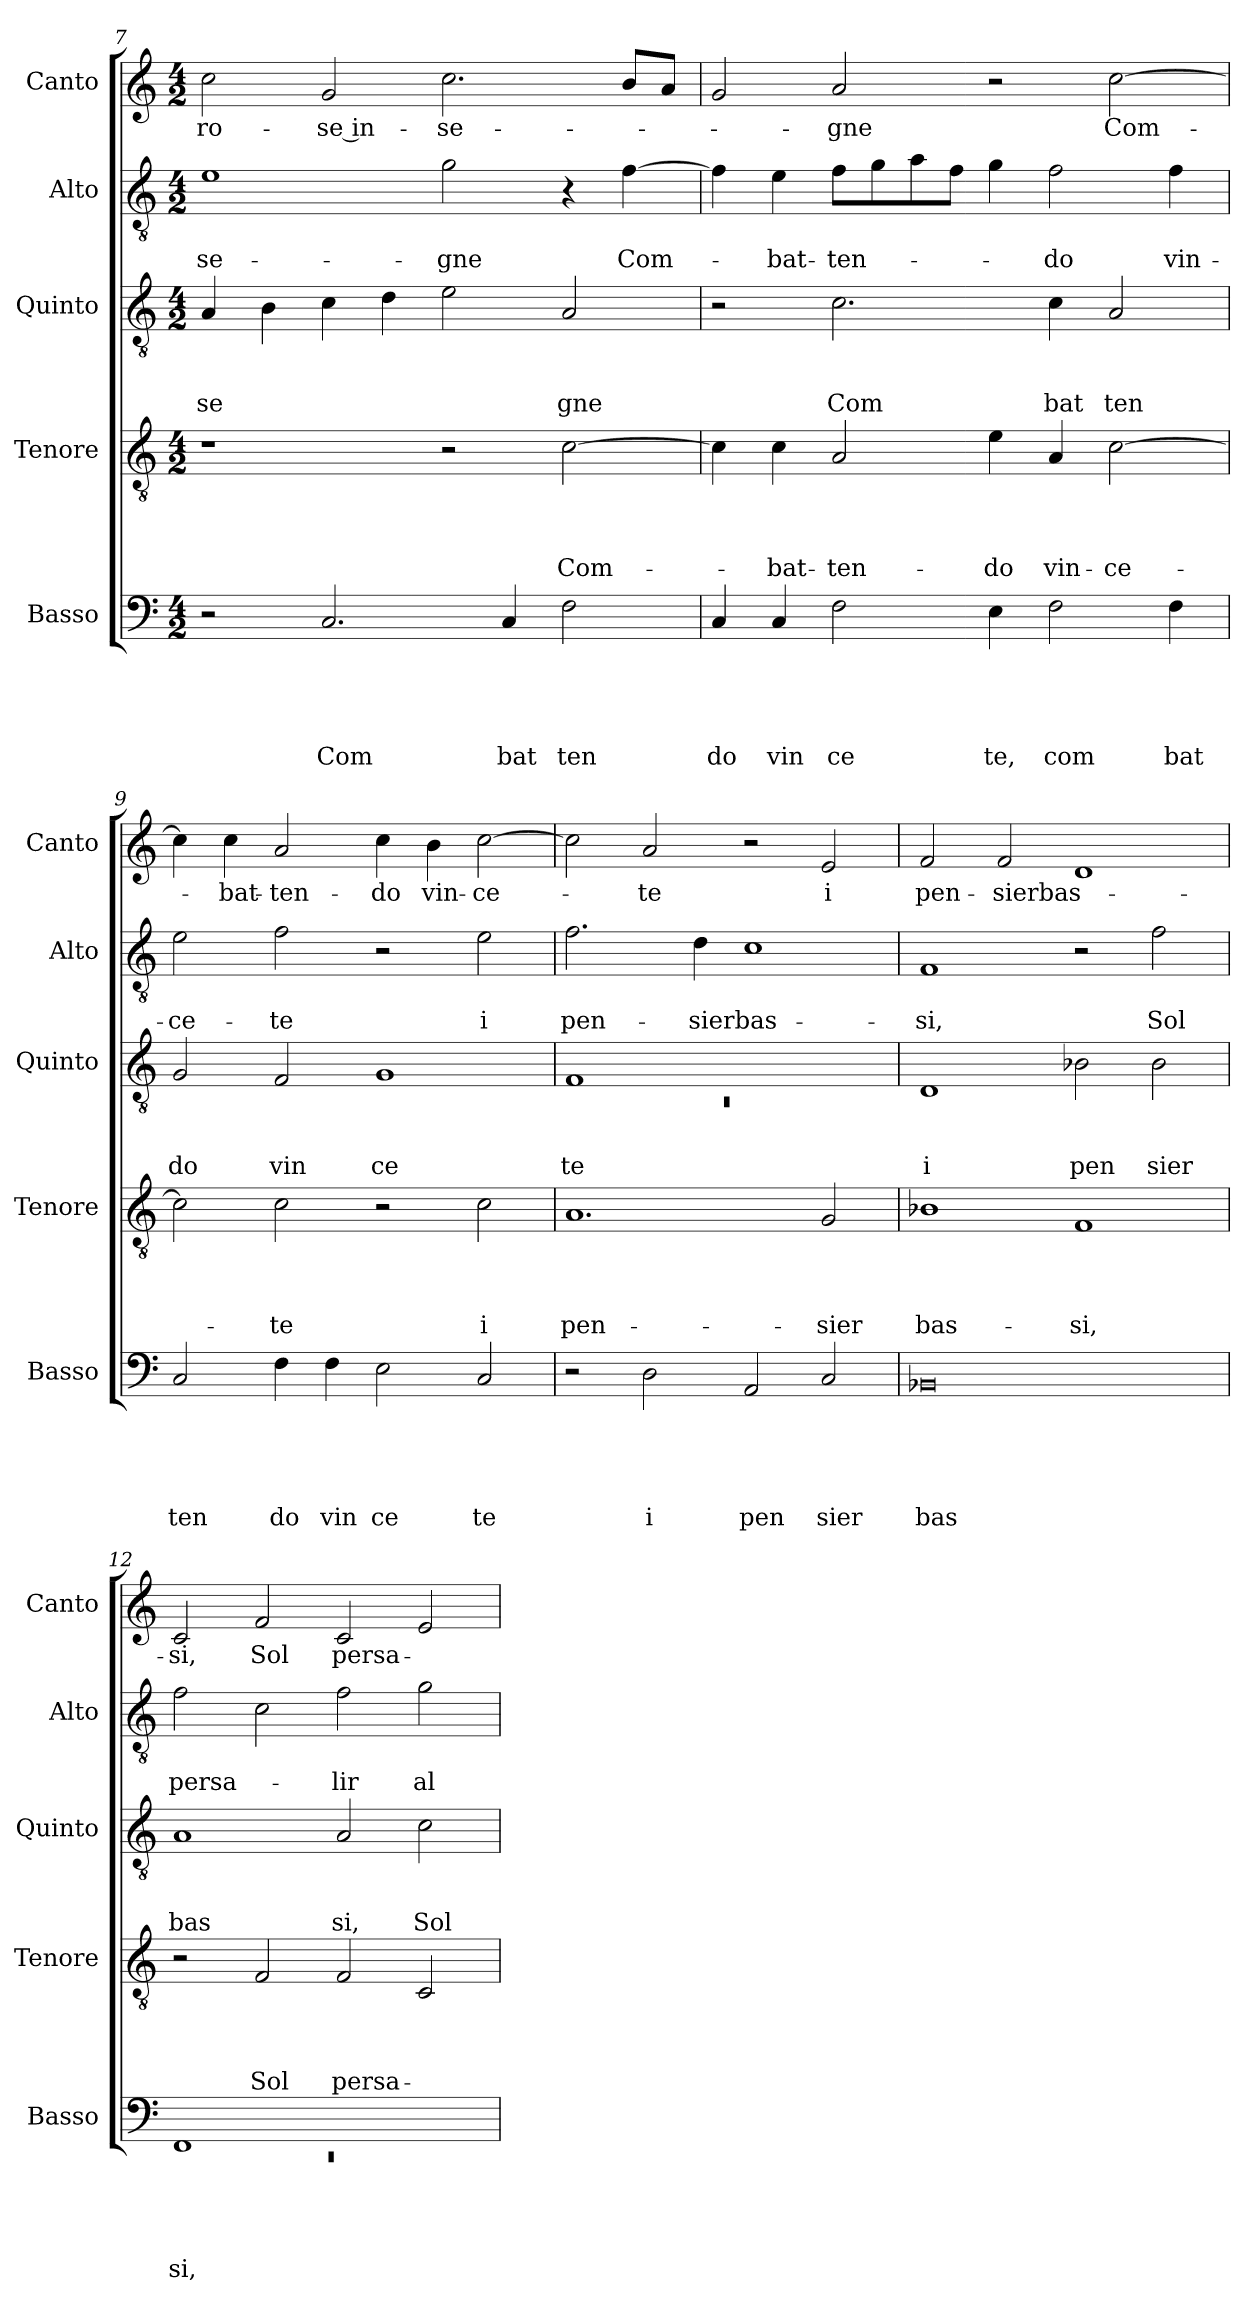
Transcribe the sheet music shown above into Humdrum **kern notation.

**kern	**text	**text	**text	**text	**text	**kern	**text	**text	**text	**text	**kern	**text	**text	**text	**kern	**text	**text	**kern	**text
*part5	*part5	*part5	*part5	*part5	*part5	*part4	*part4	*part4	*part4	*part4	*part3	*part3	*part3	*part3	*part2	*part2	*part2	*part1	*part1
*staff5	*staff5	*staff5	*staff5	*staff5	*staff5	*staff4	*staff4	*staff4	*staff4	*staff4	*staff3	*staff3	*staff3	*staff3	*staff2	*staff2	*staff2	*staff1	*staff1
*I"Basso	*	*	*	*	*	*I"Tenore	*	*	*	*	*I"Quinto	*	*	*	*I"Alto	*	*	*I"Canto	*
*I'Basso	*	*	*	*	*	*I'Tenore	*	*	*	*	*I'Quinto	*	*	*	*I'Alto	*	*	*I'Canto	*
!!LO:LB:g=z
*clefF4	*	*	*	*	*	*clefGv2	*	*	*	*	*clefGv2	*	*	*	*clefGv2	*	*	*clefG2	*
*k[]	*	*	*	*	*	*k[]	*	*	*	*	*k[]	*	*	*	*k[]	*	*	*k[]	*
*C:	*	*	*	*	*	*C:	*	*	*	*	*C:	*	*	*	*C:	*	*	*C:	*
*M4/2	*	*	*	*	*	*M4/2	*	*	*	*	*M4/2	*	*	*	*M4/2	*	*	*M4/2	*
=7	=7	=7	=7	=7	=7	=7	=7	=7	=7	=7	=7	=7	=7	=7	=7	=7	=7	=7	=7
!	!	!	!	!	!	!	!	!	!	!	!	!	!	!LO:LY:b	!	!	!LO:LY:b	!	!LO:LY:b
2r	.	.	.	.	.	1r	.	.	.	.	4A/	.	.	se	1e	.	-se-	2cc\	ro-
.	.	.	.	.	.	.	.	.	.	.	4B\	.	.	.	.	.	.	.	.
!	!	!	!	!	!LO:LY:b	!	!	!	!	!	!	!	!	!	!	!	!	!	!LO:LY:b:rj
2.C/	.	.	.	.	Com	.	.	.	.	.	4c\	.	.	.	.	.	.	2g/	-se in-
.	.	.	.	.	.	.	.	.	.	.	4d\	.	.	.	.	.	.	.	.
!	!	!	!	!	!	!	!	!	!	!	!	!	!	!	!	!	!LO:LY:b	!	!LO:LY:b
.	.	.	.	.	.	2r	.	.	.	.	2e\	.	.	.	2g\	.	-gne	2.cc\	-se-
!	!	!	!	!	!LO:LY:b	!	!	!	!	!	!	!	!	!	!	!	!	!	!
4C/	.	.	.	.	bat	.	.	.	.	.	.	.	.	.	.	.	.	.	.
!	!	!	!	!	!LO:LY:b	!	!	!	!	!LO:LY:b	!	!	!	!LO:LY:b	!	!	!	!	!
2F\	.	.	.	.	ten	[>2c\	.	.	.	Com-	2A/	.	.	gne	4r	.	.	.	.
!	!	!	!	!	!	!	!	!	!	!	!	!	!	!	!	!	!LO:LY:b	!	!
.	.	.	.	.	.	.	.	.	.	.	.	.	.	.	[>4f\	.	Com-	8b/L	.
.	.	.	.	.	.	.	.	.	.	.	.	.	.	.	.	.	.	8a/J	.
=8	=8	=8	=8	=8	=8	=8	=8	=8	=8	=8	=8	=8	=8	=8	=8	=8	=8	=8	=8
!	!	!	!	!	!LO:LY:b	!	!	!	!	!	!	!	!	!	!	!	!	!	!
4C/	.	.	.	.	do	4c\]	.	.	.	.	2r	.	.	.	4f\]	.	.	2g/	.
!	!	!	!	!	!LO:LY:b	!	!	!	!	!LO:LY:b	!	!	!	!	!	!	!LO:LY:b	!	!
4C/	.	.	.	.	vin	4c\	.	.	.	-bat-	.	.	.	.	4e\	.	-bat-	.	.
!	!	!	!	!	!LO:LY:b	!	!	!	!	!LO:LY:b	!	!	!	!LO:LY:b	!	!	!LO:LY:b	!	!LO:LY:b
2F\	.	.	.	.	ce	2A/	.	.	.	-ten-	2.c\	.	.	Com	8f\L	.	-ten-	2a/	-gne
.	.	.	.	.	.	.	.	.	.	.	.	.	.	.	8g\	.	.	.	.
.	.	.	.	.	.	.	.	.	.	.	.	.	.	.	8a\	.	.	.	.
.	.	.	.	.	.	.	.	.	.	.	.	.	.	.	8f\J	.	.	.	.
!	!	!	!	!	!LO:LY:b	!	!	!	!	!LO:LY:b	!	!	!	!	!	!	!	!	!
4E\	.	.	.	.	te,	4e\	.	.	.	-do	.	.	.	.	4g\	.	.	2r	.
!	!	!	!	!	!LO:LY:b	!	!	!	!	!LO:LY:b	!	!	!	!LO:LY:b	!	!	!LO:LY:b	!	!
2F\	.	.	.	.	com	4A/	.	.	.	vin-	4c\	.	.	bat	2f\	.	-do	.	.
!	!	!	!	!	!	!	!	!	!	!LO:LY:b	!	!	!	!LO:LY:b	!	!	!	!	!LO:LY:b
.	.	.	.	.	.	[>2c\	.	.	.	-ce-	2A/	.	.	ten	.	.	.	[>2cc\	Com-
!	!	!	!	!	!LO:LY:b	!	!	!	!	!	!	!	!	!	!	!	!LO:LY:b	!	!
4F\	.	.	.	.	bat	.	.	.	.	.	.	.	.	.	4f\	.	vin-	.	.
=9	=9	=9	=9	=9	=9	=9	=9	=9	=9	=9	=9	=9	=9	=9	=9	=9	=9	=9	=9
!	!	!	!	!	!LO:LY:b	!	!	!	!	!	!	!	!	!LO:LY:b	!	!	!LO:LY:b	!	!
2C/	.	.	.	.	ten	2c\]	.	.	.	.	2G/	.	.	do	2e\	.	-ce-	4cc\]	.
!	!	!	!	!	!	!	!	!	!	!	!	!	!	!	!	!	!	!	!LO:LY:b
.	.	.	.	.	.	.	.	.	.	.	.	.	.	.	.	.	.	4cc\	-bat-
!	!	!	!	!	!LO:LY:b	!	!	!	!	!LO:LY:b	!	!	!	!LO:LY:b	!	!	!LO:LY:b	!	!LO:LY:b
4F\	.	.	.	.	do	2c\	.	.	.	-te	2F/	.	.	vin	2f\	.	-te	2a/	-ten-
!	!	!	!	!	!LO:LY:b	!	!	!	!	!	!	!	!	!	!	!	!	!	!
4F\	.	.	.	.	vin	.	.	.	.	.	.	.	.	.	.	.	.	.	.
!	!	!	!	!	!LO:LY:b	!	!	!	!	!	!	!	!	!LO:LY:b	!	!	!	!	!LO:LY:b
2E\	.	.	.	.	ce	2r	.	.	.	.	1G	.	.	ce	2r	.	.	4cc\	-do
!	!	!	!	!	!	!	!	!	!	!	!	!	!	!	!	!	!	!	!LO:LY:b
.	.	.	.	.	.	.	.	.	.	.	.	.	.	.	.	.	.	4b\	vin-
!	!	!	!	!	!LO:LY:b	!	!	!	!	!LO:LY:b	!	!	!	!	!	!	!LO:LY:b	!	!LO:LY:b
2C/	.	.	.	.	te	2c\	.	.	.	i	.	.	.	.	2e\	.	i	[>2cc\	-ce-
=10	=10	=10	=10	=10	=10	=10	=10	=10	=10	=10	=10	=10	=10	=10	=10	=10	=10	=10	=10
*	*	*	*	*	*	*	*	*	*	*	*^	*	*	*	*	*	*	*	*
!	!	!	!	!	!	!	!	!	!	!LO:LY:b	!	!LO:N:vis=1	!	!	!LO:LY:b	!	!	!LO:LY:b	!	!
2r	.	.	.	.	.	1.A	.	.	.	pen-	1F	0rC	.	.	te	2.f\	.	pen-	2cc\]	.
!	!	!	!	!	!LO:LY:b	!	!	!	!	!	!	!	!	!	!	!	!	!	!	!LO:LY:b
2D\	.	.	.	.	i	.	.	.	.	.	.	.	.	.	.	.	.	.	2a/	-te
!	!	!	!	!	!	!	!	!	!	!	!	!	!	!	!	!	!	!LO:LY:b	!	!
.	.	.	.	.	.	.	.	.	.	.	.	.	.	.	.	4d\	.	-sierbas-	.	.
!	!	!	!	!	!LO:LY:b	!	!	!	!	!	!	!	!	!	!	!	!	!	!	!
2AA/	.	.	.	.	pen	.	.	.	.	.	1ryy	.	.	.	.	1c	.	.	2r	.
!	!	!	!	!	!LO:LY:b	!	!	!	!	!LO:LY:b	!	!	!	!	!	!	!	!	!	!LO:LY:b
2C/	.	.	.	.	sier	2G/	.	.	.	-sier	.	.	.	.	.	.	.	.	2e/	i
*	*	*	*	*	*	*	*	*	*	*	*v	*v	*	*	*	*	*	*	*	*
=11	=11	=11	=11	=11	=11	=11	=11	=11	=11	=11	=11	=11	=11	=11	=11	=11	=11	=11	=11
!	!	!	!	!	!LO:LY:b	!	!	!	!	!LO:LY:b	!	!	!	!LO:LY:b	!	!	!LO:LY:b	!	!LO:LY:b
0BB-X	.	.	.	.	bas	1B-X	.	.	.	bas-	1D	.	.	i	1F	.	-si,	2f/	pen-
!	!	!	!	!	!	!	!	!	!	!	!	!	!	!	!	!	!	!	!LO:LY:b
.	.	.	.	.	.	.	.	.	.	.	.	.	.	.	.	.	.	2f/	-sierbas-
!	!	!	!	!	!	!	!	!	!	!LO:LY:b	!	!	!	!LO:LY:b	!	!	!	!	!
.	.	.	.	.	.	1F	.	.	.	-si,	2B-X\	.	.	pen	2r	.	.	1d	.
!	!	!	!	!	!	!	!	!	!	!	!	!	!	!LO:LY:b	!	!	!LO:LY:b	!	!
.	.	.	.	.	.	.	.	.	.	.	2B-\	.	.	sier	2f\	.	Sol	.	.
=12	=12	=12	=12	=12	=12	=12	=12	=12	=12	=12	=12	=12	=12	=12	=12	=12	=12	=12	=12
*^	*	*	*	*	*	*	*	*	*	*	*	*	*	*	*	*	*	*	*
!	!LO:N:vis=1	!	!	!	!	!LO:LY:b	!	!	!	!	!	!	!	!	!LO:LY:b	!	!	!LO:LY:b	!	!LO:LY:b
1FF	0rEE	.	.	.	.	si,	2r	.	.	.	.	1A	.	.	bas	2f\	.	persa-	2c/	-si,
!	!	!	!	!	!	!	!	!	!	!	!LO:LY:b	!	!	!	!	!	!	!	!	!LO:LY:b
.	.	.	.	.	.	.	2F/	.	.	.	Sol	.	.	.	.	2c\	.	.	2f/	Sol
!	!	!	!	!	!	!	!	!	!	!	!LO:LY:b	!	!	!	!LO:LY:b	!	!	!LO:LY:b	!	!LO:LY:b
1ryy	.	.	.	.	.	.	2F/	.	.	.	persa-	2A/	.	.	si,	2f\	.	-lir	2c/	persa-
!	!	!	!	!	!	!	!	!	!	!	!	!	!	!	!LO:LY:b	!	!	!LO:LY:b	!	!
.	.	.	.	.	.	.	2C/	.	.	.	.	2c\	.	.	Sol	2g\	.	al	2e/	.
*v	*v	*	*	*	*	*	*	*	*	*	*	*	*	*	*	*	*	*	*	*
=	=	=	=	=	=	=	=	=	=	=	=	=	=	=	=	=	=	=	=
*-	*-	*-	*-	*-	*-	*-	*-	*-	*-	*-	*-	*-	*-	*-	*-	*-	*-	*-	*-
